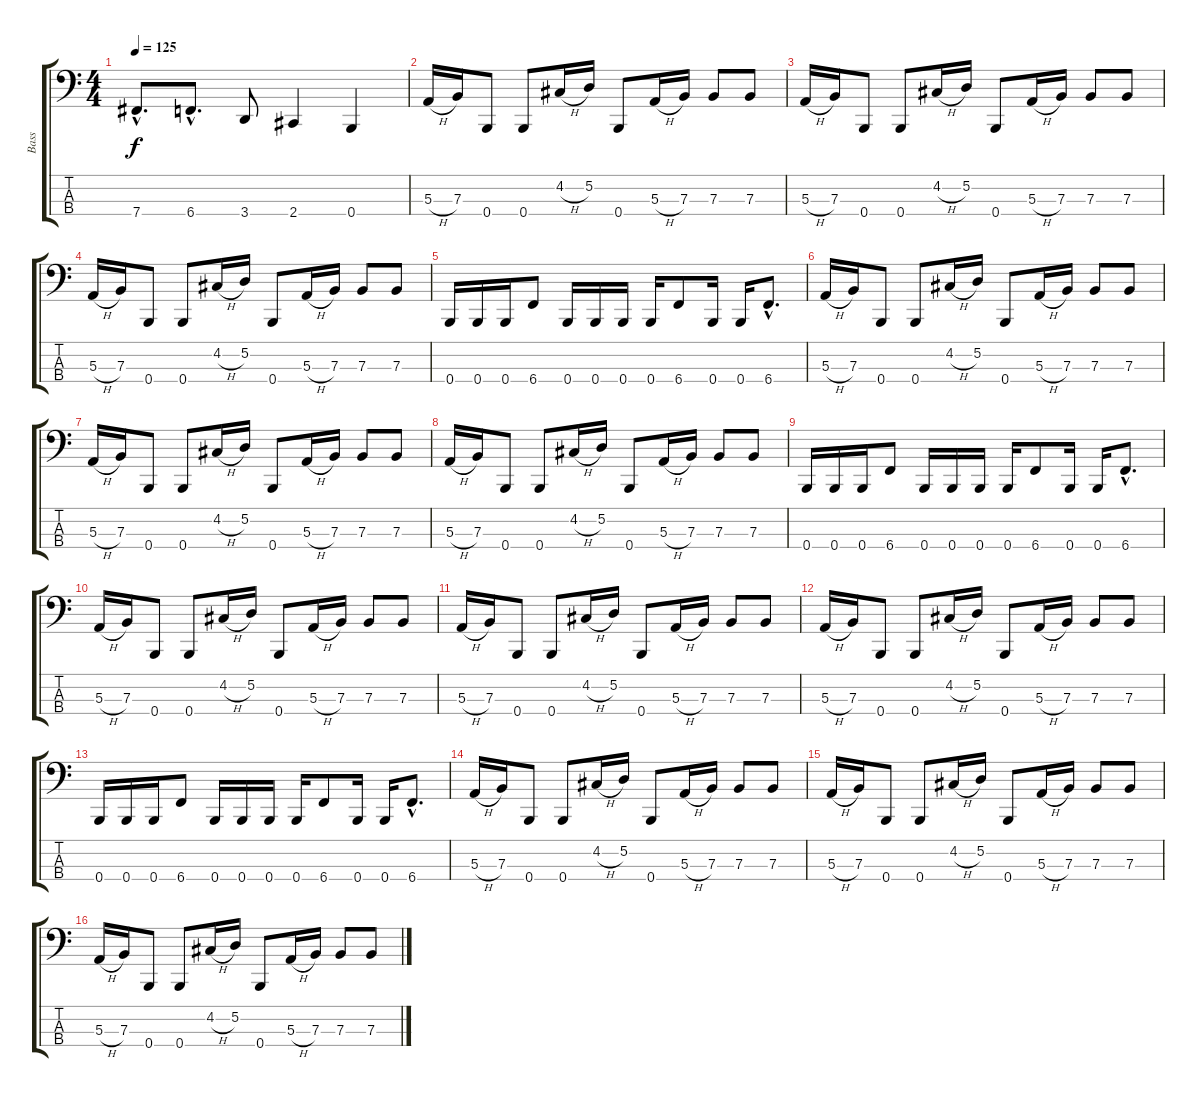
\track ("Bass" "Bass") {instrument electricbasspick}
\staff {score tabs}
\tuning (D2 A1 E1 B0) {hide}
\ts (4 4)
\tempo 125
\clef f4
\ks c
7.4{hac}.8{d dy f instrument electricbasspick} 6.4{hac}.8{d} 3.4.8 2.4.4 0.4.4 |
5.3{h}.16 7.3.16 0.4.8 0.4.8 4.2{h}.16 5.2.16 0.4.8 5.3{h}.16 7.3.16 7.3.8 7.3.8 |
5.3{h}.16 7.3.16 0.4.8 0.4.8 4.2{h}.16 5.2.16 0.4.8 5.3{h}.16 7.3.16 7.3.8 7.3.8 |
5.3{h}.16 7.3.16 0.4.8 0.4.8 4.2{h}.16 5.2.16 0.4.8 5.3{h}.16 7.3.16 7.3.8 7.3.8 |
0.4.16 0.4.16 0.4.16 6.4.8 0.4.16 0.4.16 0.4.16 0.4.16 6.4.8 0.4.16 0.4.16 6.4{hac}.8{d} |
5.3{h}.16 7.3.16 0.4.8 0.4.8 4.2{h}.16 5.2.16 0.4.8 5.3{h}.16 7.3.16 7.3.8 7.3.8 |
5.3{h}.16 7.3.16 0.4.8 0.4.8 4.2{h}.16 5.2.16 0.4.8 5.3{h}.16 7.3.16 7.3.8 7.3.8 |
5.3{h}.16 7.3.16 0.4.8 0.4.8 4.2{h}.16 5.2.16 0.4.8 5.3{h}.16 7.3.16 7.3.8 7.3.8 |
0.4.16 0.4.16 0.4.16 6.4.8 0.4.16 0.4.16 0.4.16 0.4.16 6.4.8 0.4.16 0.4.16 6.4{hac}.8{d} |
5.3{h}.16 7.3.16 0.4.8 0.4.8 4.2{h}.16 5.2.16 0.4.8 5.3{h}.16 7.3.16 7.3.8 7.3.8 |
5.3{h}.16 7.3.16 0.4.8 0.4.8 4.2{h}.16 5.2.16 0.4.8 5.3{h}.16 7.3.16 7.3.8 7.3.8 |
5.3{h}.16 7.3.16 0.4.8 0.4.8 4.2{h}.16 5.2.16 0.4.8 5.3{h}.16 7.3.16 7.3.8 7.3.8 |
0.4.16 0.4.16 0.4.16 6.4.8 0.4.16 0.4.16 0.4.16 0.4.16 6.4.8 0.4.16 0.4.16 6.4{hac}.8{d} |
5.3{h}.16 7.3.16 0.4.8 0.4.8 4.2{h}.16 5.2.16 0.4.8 5.3{h}.16 7.3.16 7.3.8 7.3.8 |
5.3{h}.16 7.3.16 0.4.8 0.4.8 4.2{h}.16 5.2.16 0.4.8 5.3{h}.16 7.3.16 7.3.8 7.3.8 |
5.3{h}.16 7.3.16 0.4.8 0.4.8 4.2{h}.16 5.2.16 0.4.8 5.3{h}.16 7.3.16 7.3.8 7.3.8
